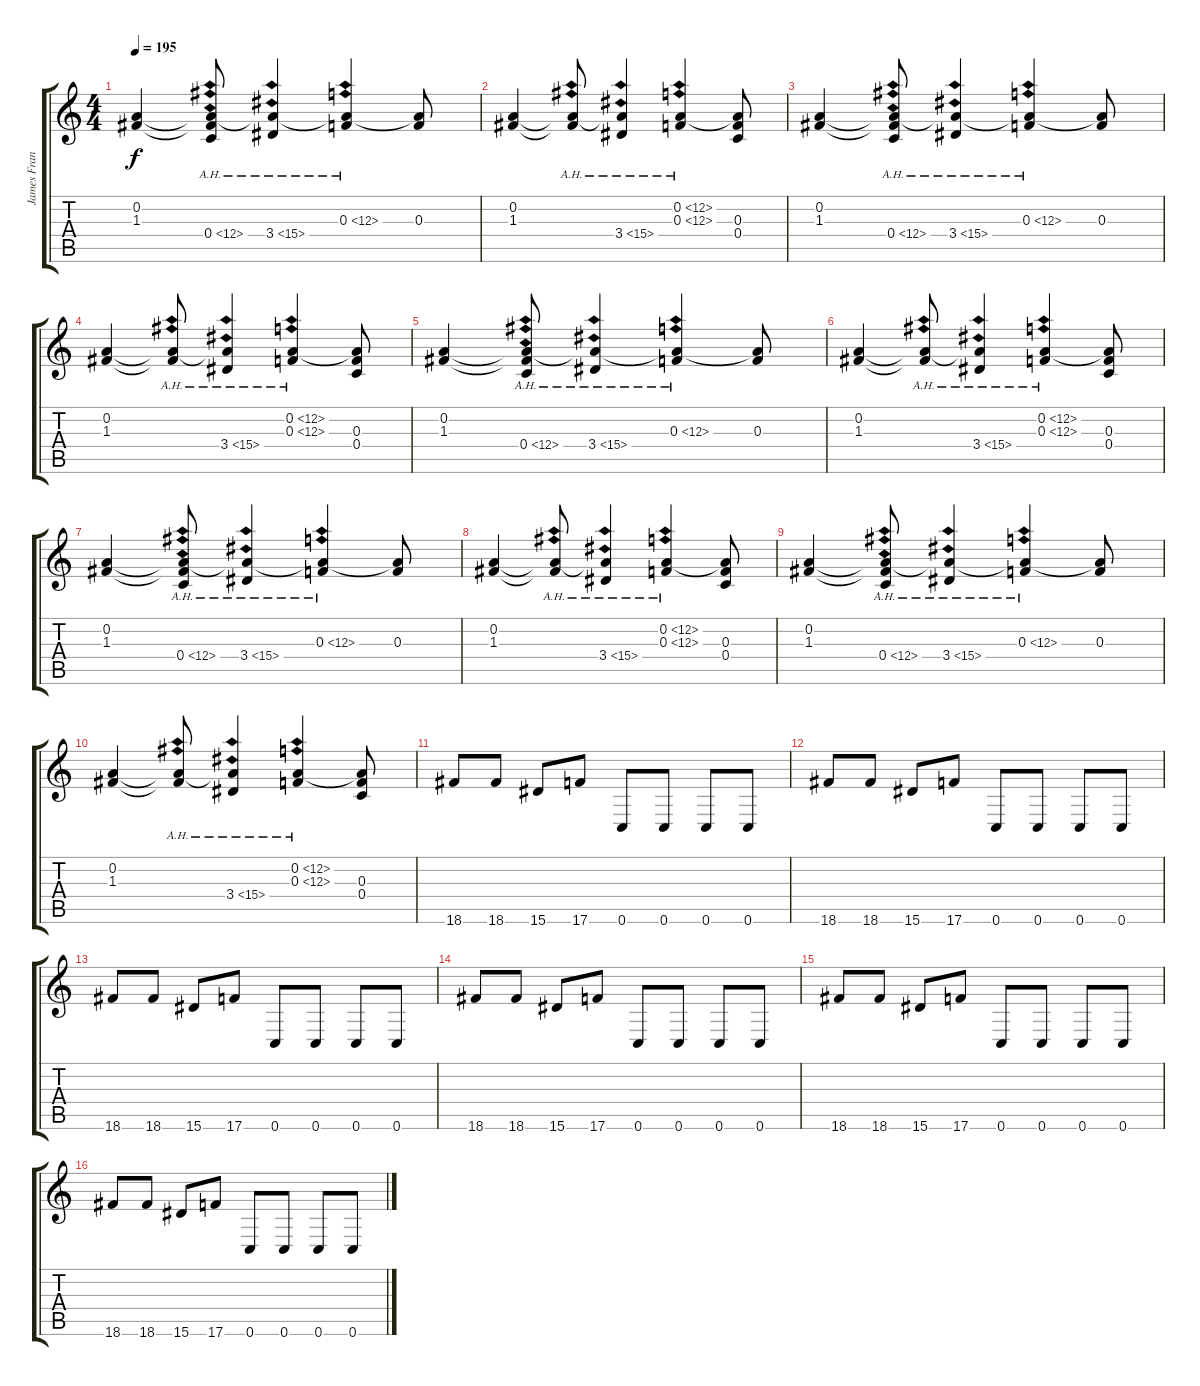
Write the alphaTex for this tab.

\track ("James Frantic Guitar" "James Fran") {instrument distortionguitar}
\staff {score tabs}
\tuning (D4 A3 F3 C3 G2 C2) {hide}
\ts (4 4)
\tempo 195
\clef g2
\ks c
(0.2 1.3).4{dy f volume 10 instrument electricguitarclean} (0.2{ah 12 t} 1.3{ah 12 t} 0.4{ah 12}).8 (0.2{ah 12 t} 3.4{ah 12}).4 (0.2{ah 12 t} 0.3{ah 12}).4 (0.2{t} 0.3).8 |
(0.2 1.3).4{volume 10 instrument electricguitarclean} (0.2{ah 12 t} 1.3{ah 12 t}).8 (0.2{ah 12 t} 3.4{ah 12}).4 (0.2{ah 12} 0.3{ah 12}).4 (0.2{t} 0.3 0.4).8 |
(0.2 1.3).4{volume 10 instrument electricguitarclean} (0.2{ah 12 t} 1.3{ah 12 t} 0.4{ah 12}).8 (0.2{ah 12 t} 3.4{ah 12}).4 (0.2{ah 12 t} 0.3{ah 12}).4 (0.2{t} 0.3).8 |
(0.2 1.3).4{volume 10 instrument electricguitarclean} (0.2{ah 12 t} 1.3{ah 12 t}).8 (0.2{ah 12 t} 3.4{ah 12}).4 (0.2{ah 12} 0.3{ah 12}).4 (0.2{t} 0.3 0.4).8 |
(0.2 1.3).4{volume 10 instrument electricguitarclean} (0.2{ah 12 t} 1.3{ah 12 t} 0.4{ah 12}).8 (0.2{ah 12 t} 3.4{ah 12}).4 (0.2{ah 12 t} 0.3{ah 12}).4 (0.2{t} 0.3).8 |
(0.2 1.3).4{volume 10 instrument electricguitarclean} (0.2{ah 12 t} 1.3{ah 12 t}).8 (0.2{ah 12 t} 3.4{ah 12}).4 (0.2{ah 12} 0.3{ah 12}).4 (0.2{t} 0.3 0.4).8 |
(0.2 1.3).4{volume 10 instrument electricguitarclean} (0.2{ah 12 t} 1.3{ah 12 t} 0.4{ah 12}).8 (0.2{ah 12 t} 3.4{ah 12}).4 (0.2{ah 12 t} 0.3{ah 12}).4 (0.2{t} 0.3).8 |
(0.2 1.3).4{volume 10 instrument electricguitarclean} (0.2{ah 12 t} 1.3{ah 12 t}).8 (0.2{ah 12 t} 3.4{ah 12}).4 (0.2{ah 12} 0.3{ah 12}).4 (0.2{t} 0.3 0.4).8 |
(0.2 1.3).4{volume 10 instrument electricguitarclean} (0.2{ah 12 t} 1.3{ah 12 t} 0.4{ah 12}).8 (0.2{ah 12 t} 3.4{ah 12}).4 (0.2{ah 12 t} 0.3{ah 12}).4 (0.2{t} 0.3).8 |
(0.2 1.3).4{volume 10 instrument electricguitarclean} (0.2{ah 12 t} 1.3{ah 12 t}).8 (0.2{ah 12 t} 3.4{ah 12}).4 (0.2{ah 12} 0.3{ah 12}).4 (0.2{t} 0.3 0.4).8 |
18.6.8{volume 12 instrument distortionguitar} 18.6.8 15.6.8 17.6.8 0.6.8 0.6.8 0.6.8 0.6.8 |
18.6.8 18.6.8 15.6.8 17.6.8 0.6.8 0.6.8 0.6.8 0.6.8 |
18.6.8 18.6.8 15.6.8 17.6.8 0.6.8 0.6.8 0.6.8 0.6.8 |
18.6.8 18.6.8 15.6.8 17.6.8 0.6.8 0.6.8 0.6.8 0.6.8 |
18.6.8 18.6.8 15.6.8 17.6.8 0.6.8 0.6.8 0.6.8 0.6.8 |
18.6.8 18.6.8 15.6.8 17.6.8 0.6.8 0.6.8 0.6.8 0.6.8
